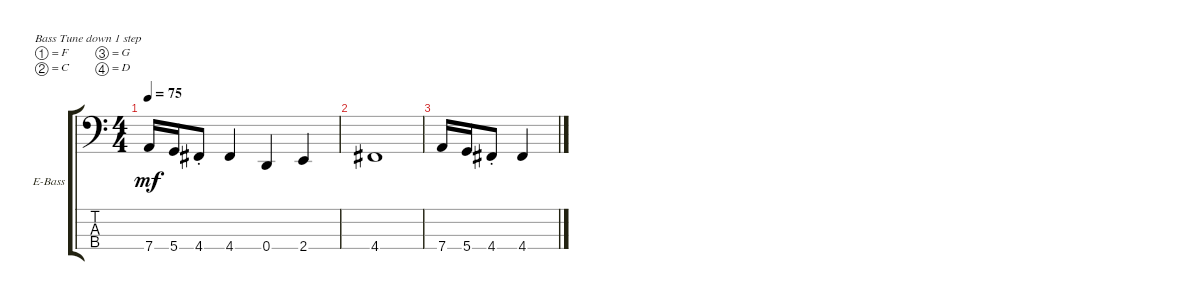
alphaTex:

\defaultSystemsLayout 4
\bracketExtendMode groupsimilarinstruments
\firstSystemTrackNameOrientation horizontal
\otherSystemsTrackNameOrientation horizontal
\track ("Бас" "E-Bass") {instrument electricbassfinger}
\staff {score tabs}
\tuning (F2 C2 G1 D1)
\ts (4 4)
\tempo 75
\clef f4
\scale
0.333333
\ks c
7.4.16{dy mf} 5.4.16 4.4{st}.8 4.4.4 0.4.4 2.4.4 |
4.4.1 |
7.4.16 5.4.16 4.4{st}.8 4.4.4
